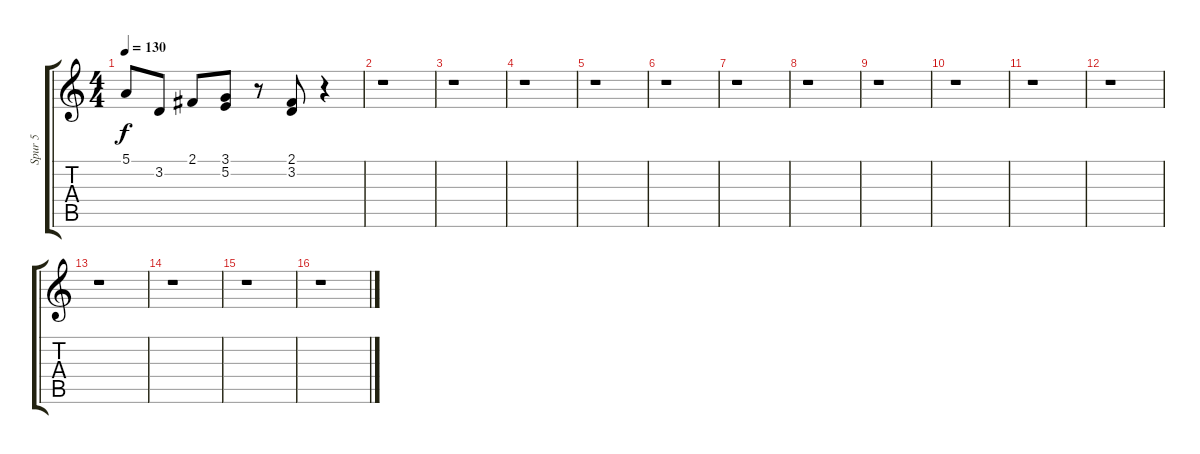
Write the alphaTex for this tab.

\track ("Spur 5" "Spur 5") {instrument orchestralharp}
\staff {score tabs}
\tuning (E4 B3 G3 D3 A2 E2) {hide}
\ts (4 4)
\tempo 130
\clef g2
\ks c
5.1.8{dy f} 3.2.8 2.1.8 (3.1 5.2).8 r.8 (2.1 3.2).8 r.4 |
r.1 |
r.1 |
r.1 |
r.1 |
r.1 |
r.1 |
r.1 |
r.1 |
r.1 |
r.1 |
r.1 |
r.1 |
r.1 |
r.1 |
r.1
